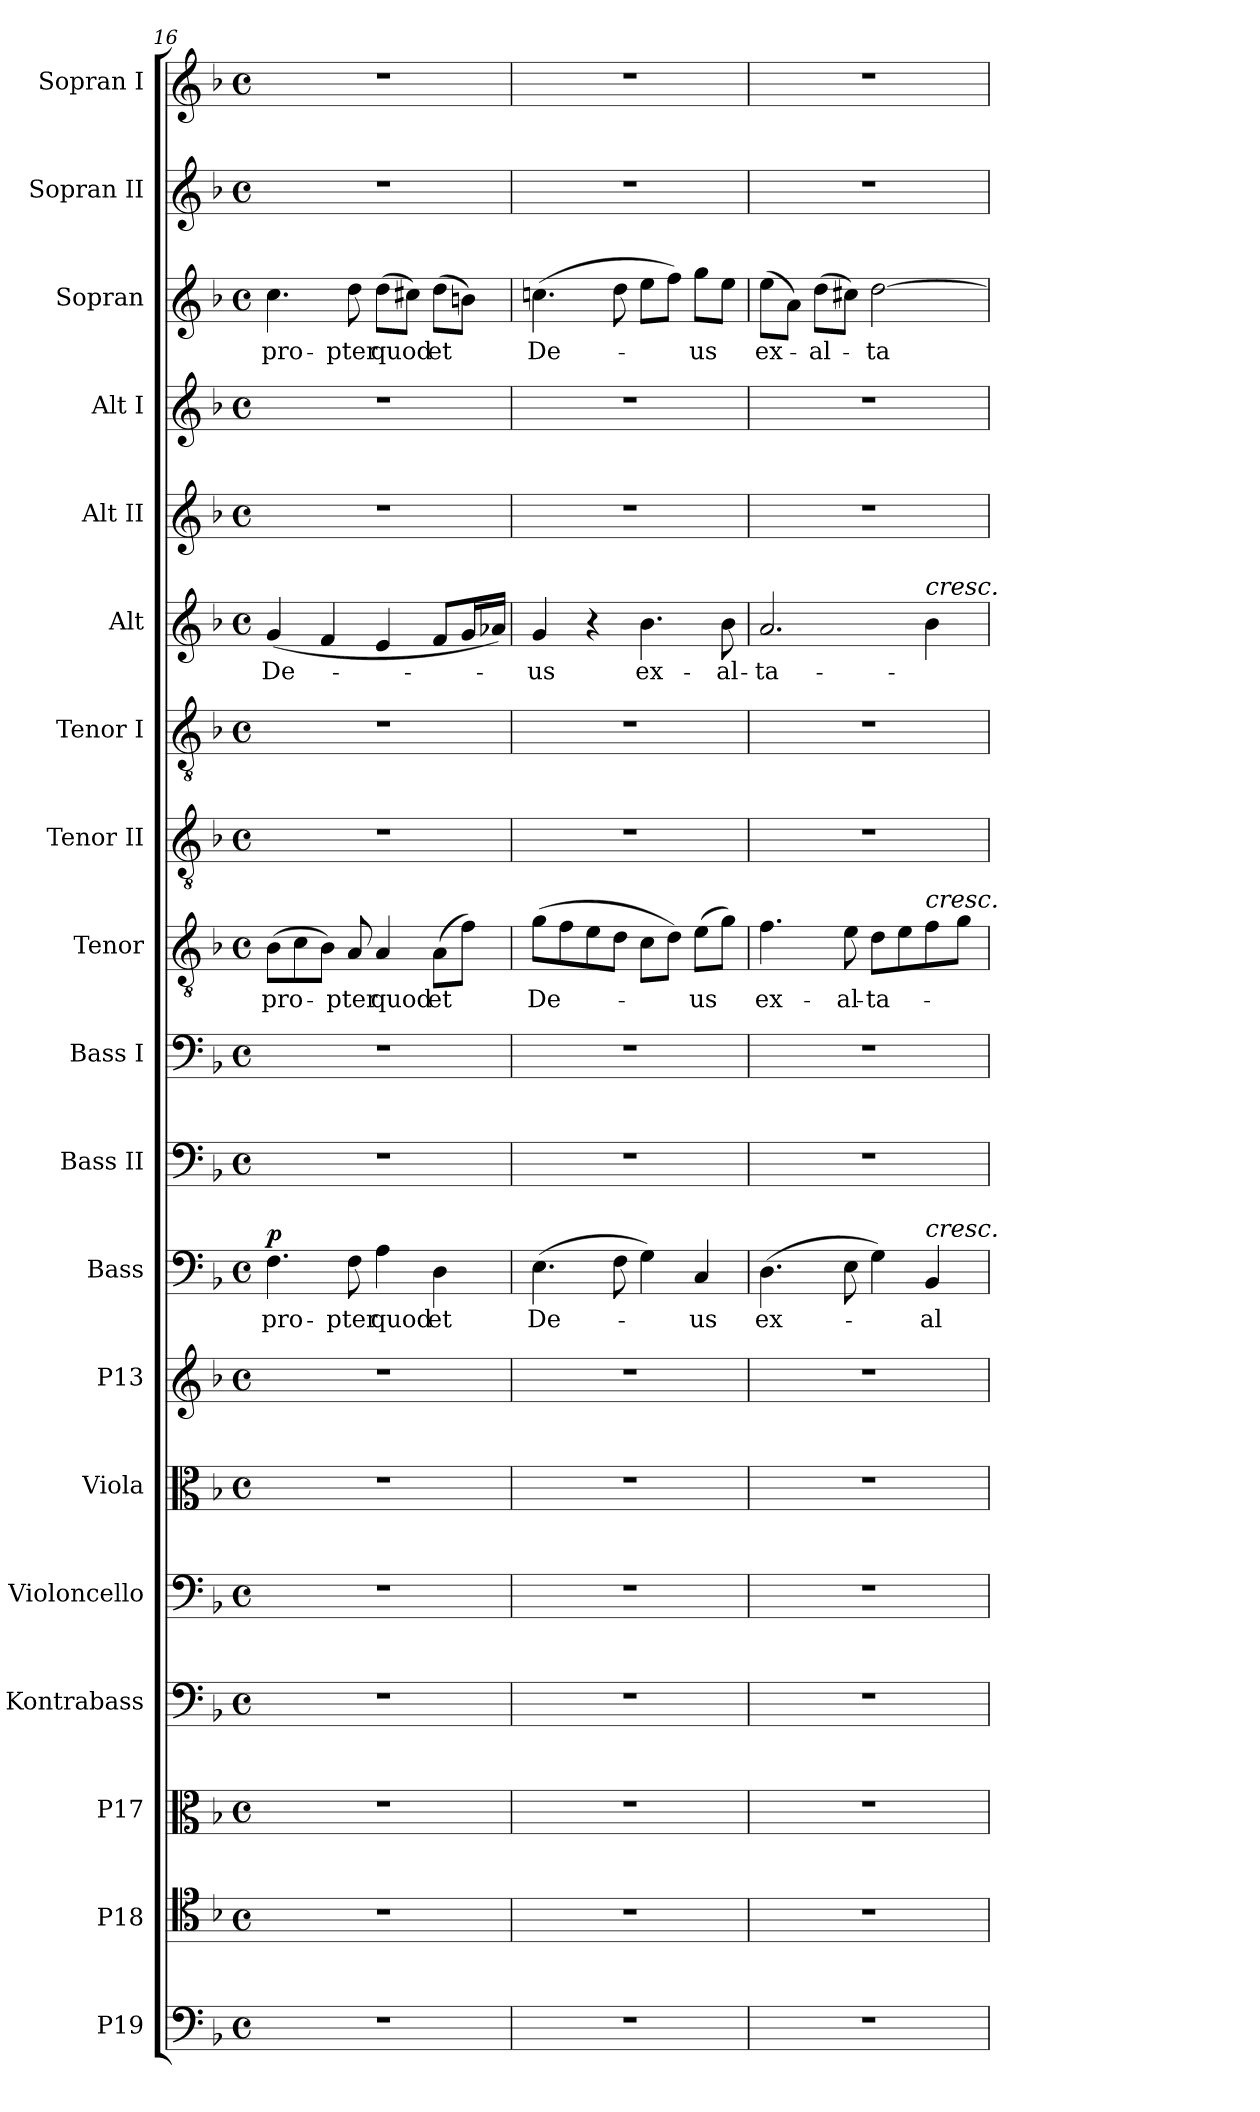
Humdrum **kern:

**kern	**kern	**kern	**kern	**kern	**kern	**kern	**kern	**text	**dynam	**kern	**kern	**kern	**text	**kern	**kern	**kern	**text	**kern	**kern	**kern	**text	**kern	**kern
*part19	*part18	*part17	*part16	*part15	*part14	*part13	*part12	*part12	*part12	*part11	*part10	*part9	*part9	*part8	*part7	*part6	*part6	*part5	*part4	*part3	*part3	*part2	*part1
*staff19	*staff18	*staff17	*staff16	*staff15	*staff14	*staff13	*staff12	*staff12	*staff12	*staff11	*staff10	*staff9	*staff9	*staff8	*staff7	*staff6	*staff6	*staff5	*staff4	*staff3	*staff3	*staff2	*staff1
*I"P19	*I"P18	*I"P17	*I"Kontrabass	*I"Violoncello	*I"Viola	*I"P13	*I"Bass	*	*	*I"Bass II	*I"Bass I	*I"Tenor	*	*I"Tenor II	*I"Tenor I	*I"Alt	*	*I"Alt II	*I"Alt I	*I"Sopran	*	*I"Sopran II	*I"Sopran I
*	*	*	*I'Kb.	*I'Vc.	*I'Vla.	*	*I'B.	*	*	*I'B.	*I'B.	*I'T.	*	*I'T.	*I'T.	*I'A.	*	*I'A.	*I'A.	*I'S.	*	*I'S.	*I'S.
*clefF4	*clefC4	*clefC3	*clefF4	*clefF4	*clefC3	*clefG2	*clefF4	*	*	*clefF4	*clefF4	*clefGv2	*	*clefGv2	*clefGv2	*clefG2	*	*clefG2	*clefG2	*clefG2	*	*clefG2	*clefG2
*	*	*	*ITrd7c12	*	*	*	*	*	*	*	*	*ITrd7c12	*	*ITrd7c12	*ITrd7c12	*	*	*	*	*	*	*	*
*k[b-]	*k[b-]	*k[b-]	*k[b-]	*k[b-]	*k[b-]	*k[b-]	*k[b-]	*	*	*k[b-]	*k[b-]	*k[b-]	*	*k[b-]	*k[b-]	*k[b-]	*	*k[b-]	*k[b-]	*k[b-]	*	*k[b-]	*k[b-]
*F:	*F:	*F:	*F:	*F:	*F:	*F:	*F:	*	*	*F:	*F:	*F:	*	*F:	*F:	*F:	*	*F:	*F:	*F:	*	*F:	*F:
*M4/4	*M4/4	*M4/4	*M4/4	*M4/4	*M4/4	*M4/4	*M4/4	*	*	*M4/4	*M4/4	*M4/4	*	*M4/4	*M4/4	*M4/4	*	*M4/4	*M4/4	*M4/4	*	*M4/4	*M4/4
*met(c)	*met(c)	*met(c)	*met(c)	*met(c)	*met(c)	*met(c)	*met(c)	*	*	*met(c)	*met(c)	*met(c)	*	*met(c)	*met(c)	*met(c)	*	*met(c)	*met(c)	*met(c)	*	*met(c)	*met(c)
=16	=16	=16	=16	=16	=16	=16	=16	=16	=16	=16	=16	=16	=16	=16	=16	=16	=16	=16	=16	=16	=16	=16	=16
!	!	!	!	!	!	!	!	!LO:LY:b:color=#000000	!	!	!	!	!	!	!	!	!	!	!	!	!	!	!
!	!	!	!	!	!	!	!	!	!	!	!	!	!LO:LY:b:color=#000000	!	!	!	!	!	!	!	!	!	!
!	!	!	!	!	!	!	!	!	!	!	!	!	!	!	!	!	!LO:LY:b:color=#000000	!	!	!	!	!	!
!	!	!	!	!	!	!	!	!	!	!	!	!	!	!	!	!	!	!	!	!	!LO:LY:b:color=#000000	!	!
1r	1r	1r	1r	1r	1r	1r	4.Fi\	pro-	p	1r	1r	(8BB-i\L	pro-	1r	1r	(4gi/	De-	1r	1r	4.cci\	pro-	1r	1r
.	.	.	.	.	.	.	.	.	.	.	.	8Ci\	.	.	.	.	.	.	.	.	.	.	.
.	.	.	.	.	.	.	.	.	.	.	.	8BB-i\J)	.	.	.	4fi/	.	.	.	.	.	.	.
!	!	!	!	!	!	!	!	!LO:LY:b:color=#000000	!	!	!	!	!	!	!	!	!	!	!	!	!	!	!
!	!	!	!	!	!	!	!	!	!	!	!	!	!LO:LY:b:color=#000000	!	!	!	!	!	!	!	!	!	!
!	!	!	!	!	!	!	!	!	!	!	!	!	!	!	!	!	!	!	!	!	!LO:LY:b:color=#000000	!	!
.	.	.	.	.	.	.	8Fi\	-pter	.	.	.	8AAi/	-pter	.	.	.	.	.	.	8ddi\	-pter	.	.
!	!	!	!	!	!	!	!	!LO:LY:b:color=#000000	!	!	!	!	!	!	!	!	!	!	!	!	!	!	!
!	!	!	!	!	!	!	!	!	!	!	!	!	!LO:LY:b:color=#000000	!	!	!	!	!	!	!	!	!	!
!	!	!	!	!	!	!	!	!	!	!	!	!	!	!	!	!	!	!	!	!	!LO:LY:b:color=#000000	!	!
.	.	.	.	.	.	.	4Ai\	quod	.	.	.	4AAi/	quod	.	.	4ei/	.	.	.	(8ddi\L	quod	.	.
.	.	.	.	.	.	.	.	.	.	.	.	.	.	.	.	.	.	.	.	8cc#Xi\J)	.	.	.
!	!	!	!	!	!	!	!	!LO:LY:b:color=#000000	!	!	!	!	!	!	!	!	!	!	!	!	!	!	!
!	!	!	!	!	!	!	!	!	!	!	!	!	!LO:LY:b:color=#000000	!	!	!	!	!	!	!	!	!	!
!	!	!	!	!	!	!	!	!	!	!	!	!	!	!	!	!	!	!	!	!	!LO:LY:b:color=#000000	!	!
.	.	.	.	.	.	.	4Di\	et	.	.	.	(8AAi\L	et	.	.	8fi/L	.	.	.	(8ddi\L	et	.	.
.	.	.	.	.	.	.	.	.	.	.	.	8Fi\J)	.	.	.	16gi/L	.	.	.	8bni\J)	.	.	.
.	.	.	.	.	.	.	.	.	.	.	.	.	.	.	.	16a-Xi/JJ)	.	.	.	.	.	.	.
=17	=17	=17	=17	=17	=17	=17	=17	=17	=17	=17	=17	=17	=17	=17	=17	=17	=17	=17	=17	=17	=17	=17	=17
!	!	!	!	!	!	!	!	!LO:LY:b:color=#000000	!	!	!	!	!	!	!	!	!	!	!	!	!	!	!
!	!	!	!	!	!	!	!	!	!	!	!	!	!LO:LY:b:color=#000000	!	!	!	!	!	!	!	!	!	!
!	!	!	!	!	!	!	!	!	!	!	!	!	!	!	!	!	!LO:LY:b:color=#000000	!	!	!	!	!	!
!	!	!	!	!	!	!	!	!	!	!	!	!	!	!	!	!	!	!	!	!	!LO:LY:b:color=#000000	!	!
1r	1r	1r	1r	1r	1r	1r	(4.Ei\	De-	.	1r	1r	(8Gi\L	De-	1r	1r	4gi/	-us	1r	1r	(4.ccni\	De-	1r	1r
.	.	.	.	.	.	.	.	.	.	.	.	8Fi\	.	.	.	.	.	.	.	.	.	.	.
.	.	.	.	.	.	.	.	.	.	.	.	8Ei\	.	.	.	4r	.	.	.	.	.	.	.
.	.	.	.	.	.	.	8Fi\	.	.	.	.	8Di\J	.	.	.	.	.	.	.	8ddi\	.	.	.
!	!	!	!	!	!	!	!	!	!	!	!	!	!	!	!	!	!LO:LY:b:color=#000000	!	!	!	!	!	!
.	.	.	.	.	.	.	4Gi\)	.	.	.	.	8Ci\L	.	.	.	4.b-i\	ex-	.	.	8eei\L	.	.	.
.	.	.	.	.	.	.	.	.	.	.	.	8Di\J)	.	.	.	.	.	.	.	8ffi\J)	.	.	.
!	!	!	!	!	!	!	!	!LO:LY:b:color=#000000	!	!	!	!	!	!	!	!	!	!	!	!	!	!	!
!	!	!	!	!	!	!	!	!	!	!	!	!	!LO:LY:b:color=#000000	!	!	!	!	!	!	!	!	!	!
!	!	!	!	!	!	!	!	!	!	!	!	!	!	!	!	!	!	!	!	!	!LO:LY:b:color=#000000	!	!
.	.	.	.	.	.	.	4Ci/	-us	.	.	.	(8Ei\L	-us	.	.	.	.	.	.	8ggi\L	-us	.	.
!	!	!	!	!	!	!	!	!	!	!	!	!	!	!	!	!	!LO:LY:b:color=#000000	!	!	!	!	!	!
.	.	.	.	.	.	.	.	.	.	.	.	8Gi\J)	.	.	.	8b-i\	-al-	.	.	8eei\J	.	.	.
!!LO:PB:g=z
=18	=18	=18	=18	=18	=18	=18	=18	=18	=18	=18	=18	=18	=18	=18	=18	=18	=18	=18	=18	=18	=18	=18	=18
!	!	!	!	!	!	!	!	!LO:LY:b:color=#000000	!	!	!	!	!	!	!	!	!	!	!	!	!	!	!
!	!	!	!	!	!	!	!	!	!	!	!	!	!LO:LY:b:color=#000000	!	!	!	!	!	!	!	!	!	!
!	!	!	!	!	!	!	!	!	!	!	!	!	!	!	!	!	!LO:LY:b:color=#000000	!	!	!	!	!	!
!	!	!	!	!	!	!	!	!	!	!	!	!	!	!	!	!	!	!	!	!	!LO:LY:b:color=#000000	!	!
1r	1r	1r	1r	1r	1r	1r	(4.Di\	ex-	.	1r	1r	4.Fi\	ex-	1r	1r	2.ai/	-ta-	1r	1r	(8eei\L	ex-	1r	1r
.	.	.	.	.	.	.	.	.	.	.	.	.	.	.	.	.	.	.	.	8ai\J)	.	.	.
!	!	!	!	!	!	!	!	!	!	!	!	!	!	!	!	!	!	!	!	!	!LO:LY:b:color=#000000	!	!
.	.	.	.	.	.	.	.	.	.	.	.	.	.	.	.	.	.	.	.	(8ddi\L	-al-	.	.
!	!	!	!	!	!	!	!	!	!	!	!	!	!LO:LY:b:color=#000000	!	!	!	!	!	!	!	!	!	!
.	.	.	.	.	.	.	8Ei\	.	.	.	.	8Ei\	-al-	.	.	.	.	.	.	8cc#Xi\J)	.	.	.
!	!	!	!	!	!	!	!	!	!	!	!	!	!LO:LY:b:color=#000000	!	!	!	!	!	!	!	!	!	!
!	!	!	!	!	!	!	!	!	!	!	!	!	!	!	!	!	!	!	!	!	!LO:LY:b:color=#000000	!	!
.	.	.	.	.	.	.	4Gi\)	.	.	.	.	8Di\L	-ta-	.	.	.	.	.	.	[2ddi\	-ta-	.	.
.	.	.	.	.	.	.	.	.	.	.	.	8Ei\	.	.	.	.	.	.	.	.	.	.	.
!	!	!	!	!	!	!	!	!	!	!	!	!	!	!	!	!LO:TX:a:i:t=cresc.	!	!	!	!	!	!	!
!	!	!	!	!	!	!	!	!	!	!	!	!LO:TX:a:i:t=cresc.	!	!	!	!	!	!	!	!	!	!	!
!	!	!	!	!	!	!	!LO:TX:a:i:t=cresc.	!	!	!	!	!	!	!	!	!	!	!	!	!	!	!	!
!	!	!	!	!	!	!	!	!LO:LY:b:color=#000000	!	!	!	!	!	!	!	!	!	!	!	!	!	!	!
.	.	.	.	.	.	.	4BB-i/	-al-	.	.	.	8Fi\	.	.	.	4b-i\	.	.	.	.	.	.	.
.	.	.	.	.	.	.	.	.	.	.	.	8Gi\J	.	.	.	.	.	.	.	.	.	.	.
=	=	=	=	=	=	=	=	=	=	=	=	=	=	=	=	=	=	=	=	=	=	=	=
*-	*-	*-	*-	*-	*-	*-	*-	*-	*-	*-	*-	*-	*-	*-	*-	*-	*-	*-	*-	*-	*-	*-	*-
